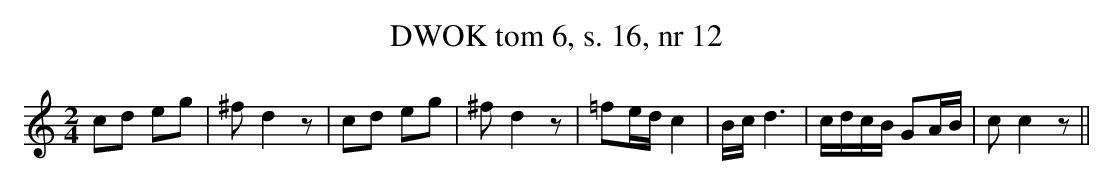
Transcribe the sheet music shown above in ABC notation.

X:1
T:DWOK tom 6, s. 16, nr 12
L:1/16
M:2/4
K:C
c2d2 e2g2|^f2d4z2|c2d2 e2g2|^f2d4z2|=f2ed c4|Bcd6|cdcB G2AB|c2c4z2||
